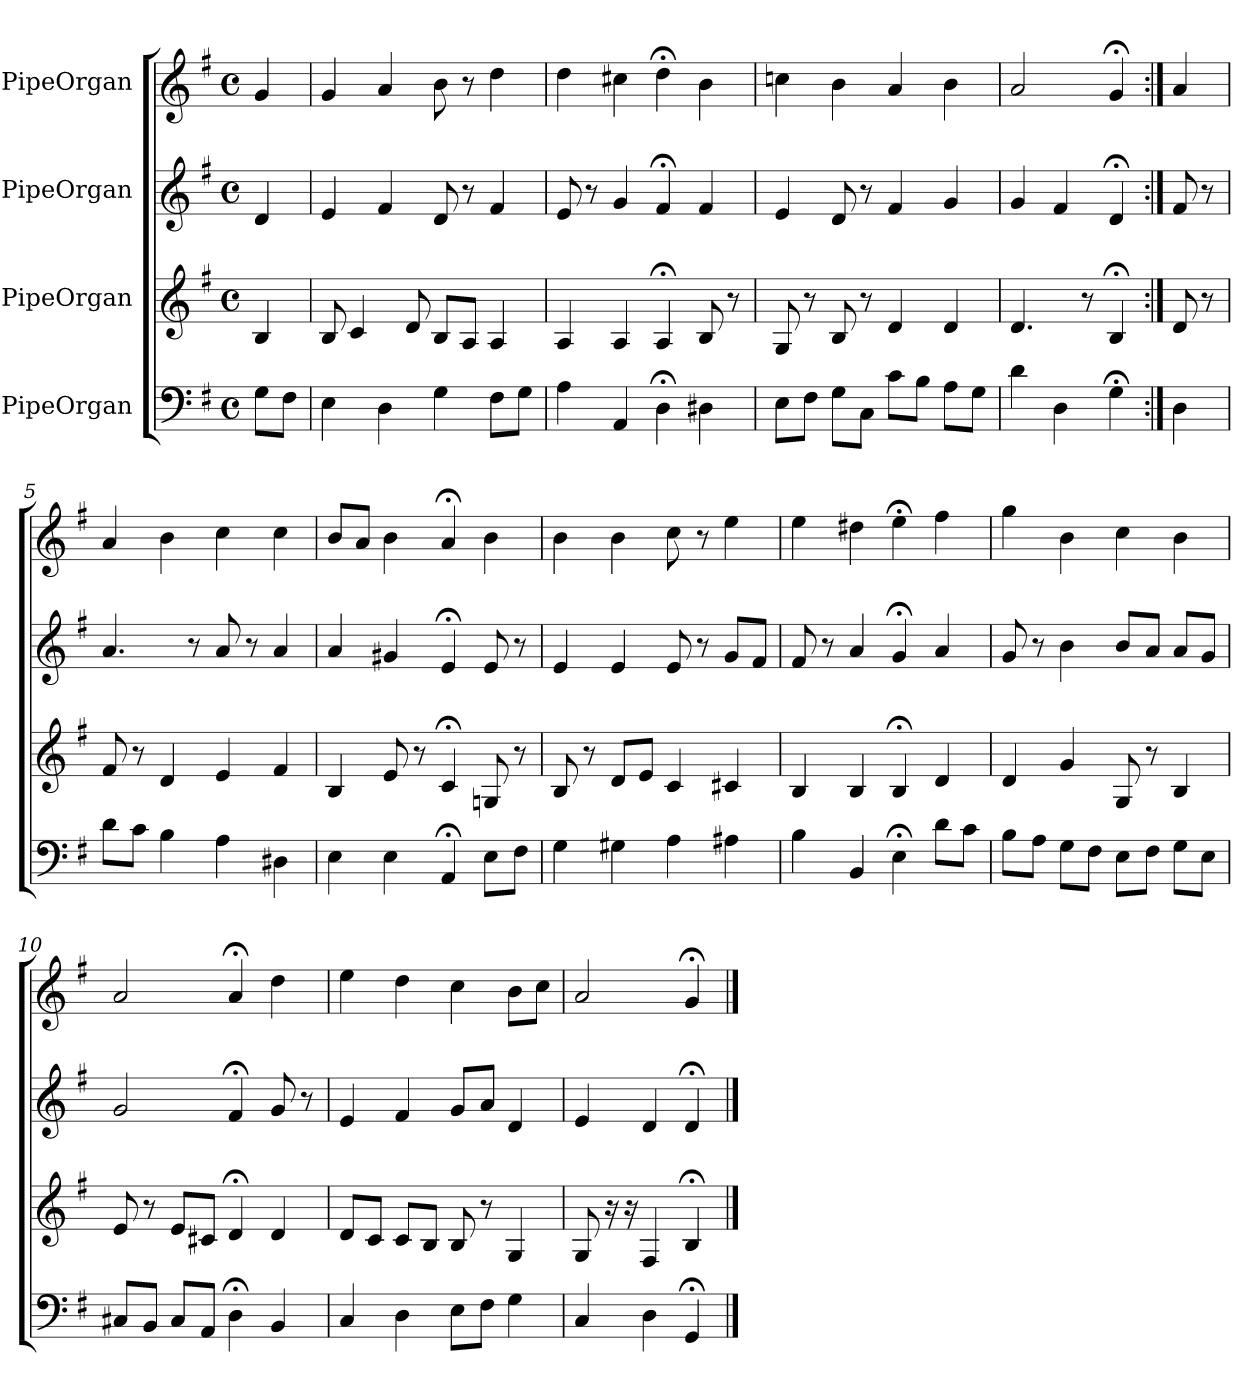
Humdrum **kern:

**kern	**kern	**kern	**kern
*part4	*part3	*part2	*part1
*staff4	*staff3	*staff2	*staff1
*I"PipeOrgan	*I"PipeOrgan	*I"PipeOrgan	*I"PipeOrgan
*k[f#]	*k[f#]	*k[f#]	*k[f#]
*G:	*G:	*G:	*G:
*M4/4	*M4/4	*M4/4	*M4/4
*met(c)	*met(c)	*met(c)	*met(c)
*MM60	*MM60	*MM60	*MM60
=	=	=	=
8GL	4B	4d	4g
8F#J	.	.	.
=1	=1	=1	=1
4E	8B	4e	4g
.	4c	.	.
4D	.	4f#	4a
.	8d	.	.
4G	8BL	8d	8b
.	8AJ	8r	8r
8F#L	4A	4f#	4dd
8GJ	.	.	.
=2	=2	=2	=2
4A	4A	8e	4dd
.	.	8r	.
4AA	4A	4g	4cc#X
4D;<	4A;<	4f#;<	4dd;<
4D#X	8B	4f#	4b
.	8r	.	.
=3	=3	=3	=3
8EL	8G	4e	4ccn
8F#J	8r	.	.
8GL	8B	8d	4b
8CJ	8r	8r	.
8cL	4d	4f#	4a
8BJ	.	.	.
8AL	4d	4g	4b
8GJ	.	.	.
=4	=4	=4	=4
4d	4.d	4g	2a
4D	.	4f#	.
.	8r	.	.
4G;<	4B;<	4d;<	4g;<
=:|!	=:|!	=:|!	=:|!
4D	8d	8f#	4a
.	8r	8r	.
=5	=5	=5	=5
8dL	8f#	4.a	4a
8cJ	8r	.	.
4B	4d	.	4b
.	.	8r	.
4A	4e	8a	4cc
.	.	8r	.
4D#X	4f#	4a	4cc
=6	=6	=6	=6
4E	4B	4a	8bL
.	.	.	8aJ
4E	8e	4g#X	4b
.	8r	.	.
4AA;<	4c;<	4e;<	4a;<
8EL	8Gn	8e	4b
8F#J	8r	8r	.
=7	=7	=7	=7
4G	8B	4e	4b
.	8r	.	.
4G#X	8dL	4e	4b
.	8eJ	.	.
4A	4c	8e	8cc
.	.	8r	8r
4A#X	4c#X	8gL	4ee
.	.	8f#J	.
=8	=8	=8	=8
4B	4B	8f#	4ee
.	.	8r	.
4BB	4B	4a	4dd#X
4E;<	4B;<	4g;<	4ee;<
8dL	4d	4a	4ff#
8cJ	.	.	.
=9	=9	=9	=9
8BL	4d	8g	4gg
8AJ	.	8r	.
8GL	4g	4b	4b
8F#J	.	.	.
8EL	8G	8bL	4cc
8F#J	8r	8aJ	.
8GL	4B	8aL	4b
8EJ	.	8gJ	.
=10	=10	=10	=10
8C#XL	8e	2g	2a
8BBJ	8r	.	.
8C#L	8eL	.	.
8AAJ	8c#XJ	.	.
4D;<	4d;<	4f#;<	4a;<
4BB	4d	8g	4dd
.	.	8r	.
=11	=11	=11	=11
4C	8dL	4e	4ee
.	8cJ	.	.
4D	8cL	4f#	4dd
.	8BJ	.	.
8EL	8B	8gL	4cc
8F#J	8r	8aJ	.
4G	4G	4d	8bL
.	.	.	8ccJ
=12	=12	=12	=12
4C	8G	4e	2a
.	16r	.	.
.	16r	.	.
4D	4F#	4d	.
4GG;<	4B;<	4d;<	4g;<
==	==	==	==
*-	*-	*-	*-
